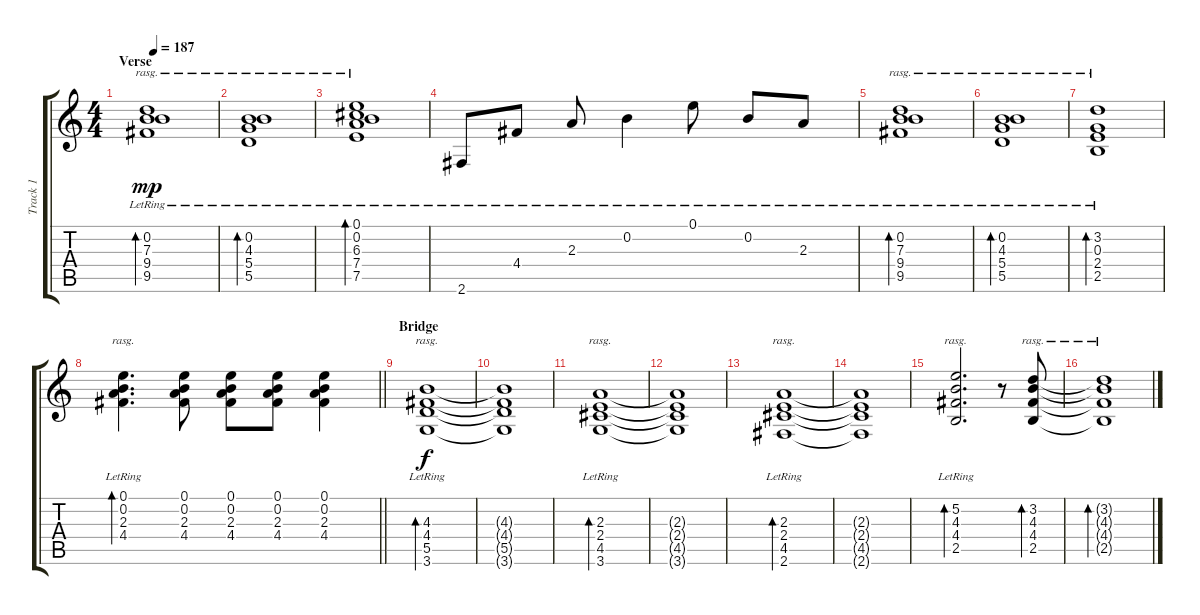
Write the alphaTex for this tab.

\track ("Track 1" "Track 1") {instrument acousticguitarsteel}
\staff {score tabs}
\tuning (E4 B3 G3 D3 A2 E2) {hide}
\ts (4 4)
\section ("" "Verse")
\tempo 187
\clef g2
\ks c
(0.2{lr} 7.3{lr} 9.4{lr} 9.5).1{bd 240 rasg ii dy mp} |
(0.2{lr} 4.3{lr} 5.4{lr} 5.5{lr}).1{bd 240 rasg ii} |
(0.1 0.2{lr} 6.3{lr} 7.4{lr} 7.5{lr}).1{bd 240 rasg ii} |
2.6{lr}.8 4.4{lr}.8 2.3{lr}.8 0.2{lr}.4 0.1{lr}.8 0.2{lr}.8 2.3{lr}.8 |
(0.2{lr} 7.3{lr} 9.4{lr} 9.5).1{bd 480 rasg ii} |
(0.2{lr} 4.3{lr} 5.4{lr} 5.5{lr}).1{bd 480 rasg ii} |
(3.2 0.3 2.4 2.5{lr}).1{bd 240 rasg ii} |
\barLineRight lightlight
(0.1{lr} 0.2{lr} 2.3{lr} 4.4{lr}).4{d bd 60 rasg ii} (0.1 0.2 2.3 4.4).8 (0.1 0.2 2.3 4.4).8 (0.1 0.2 2.3 4.4).8 (0.1 0.2 2.3 4.4).4 |
\section ("" "Bridge")
(4.3{lr} 4.4{lr} 5.5{lr} 3.6{lr}).1{bd 240 rasg ii dy f} |
(4.3{t} 4.4{t} 5.5{t} 3.6{t}).1 |
(2.3{lr} 2.4{lr} 4.5{lr} 3.6{lr}).1{bd 240 rasg ii} |
(2.3{t} 2.4{t} 4.5{t} 3.6{t}).1 |
(2.3{lr} 2.4 4.5 2.6).1{bd 480 rasg ii} |
(2.3{t} 2.4{t} 4.5{t} 2.6{t}).1 |
(5.2{lr} 4.3{lr} 4.4{lr} 2.5{lr}).2{d bd 120 rasg ii} r.8 (3.2 4.3 4.4 2.5).8{bd 240 rasg ii} |
(3.2{t} 4.3{t} 4.4{t} 2.5{t}).1{bd 120 rasg ii}
